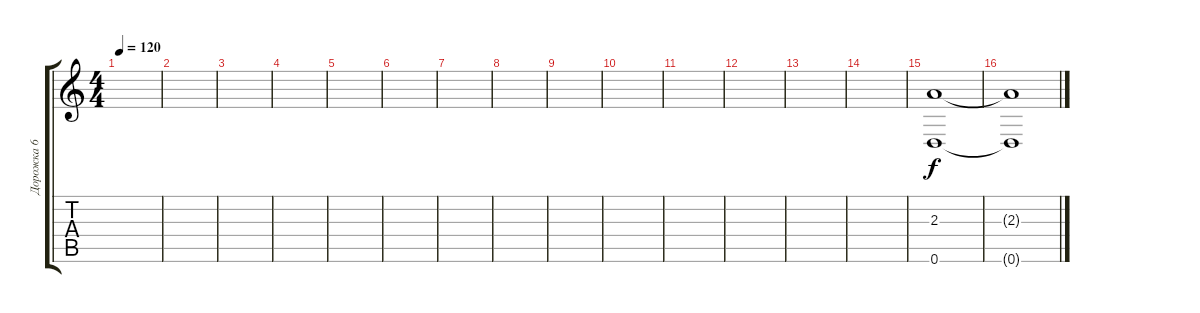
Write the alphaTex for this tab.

\track ("Дорожка 6" "Дорожка 6") {instrument electricguitarjazz}
\staff {score tabs}
\tuning (E4 B3 G3 D3 A2 D2) {hide}
\ts (4 4)
\tempo 120
\clef g2
\ks c
|
|
|
|
|
|
|
|
|
|
|
|
|
|
(2.3 0.6).1 |
(2.3{t} 0.6{t}).1
